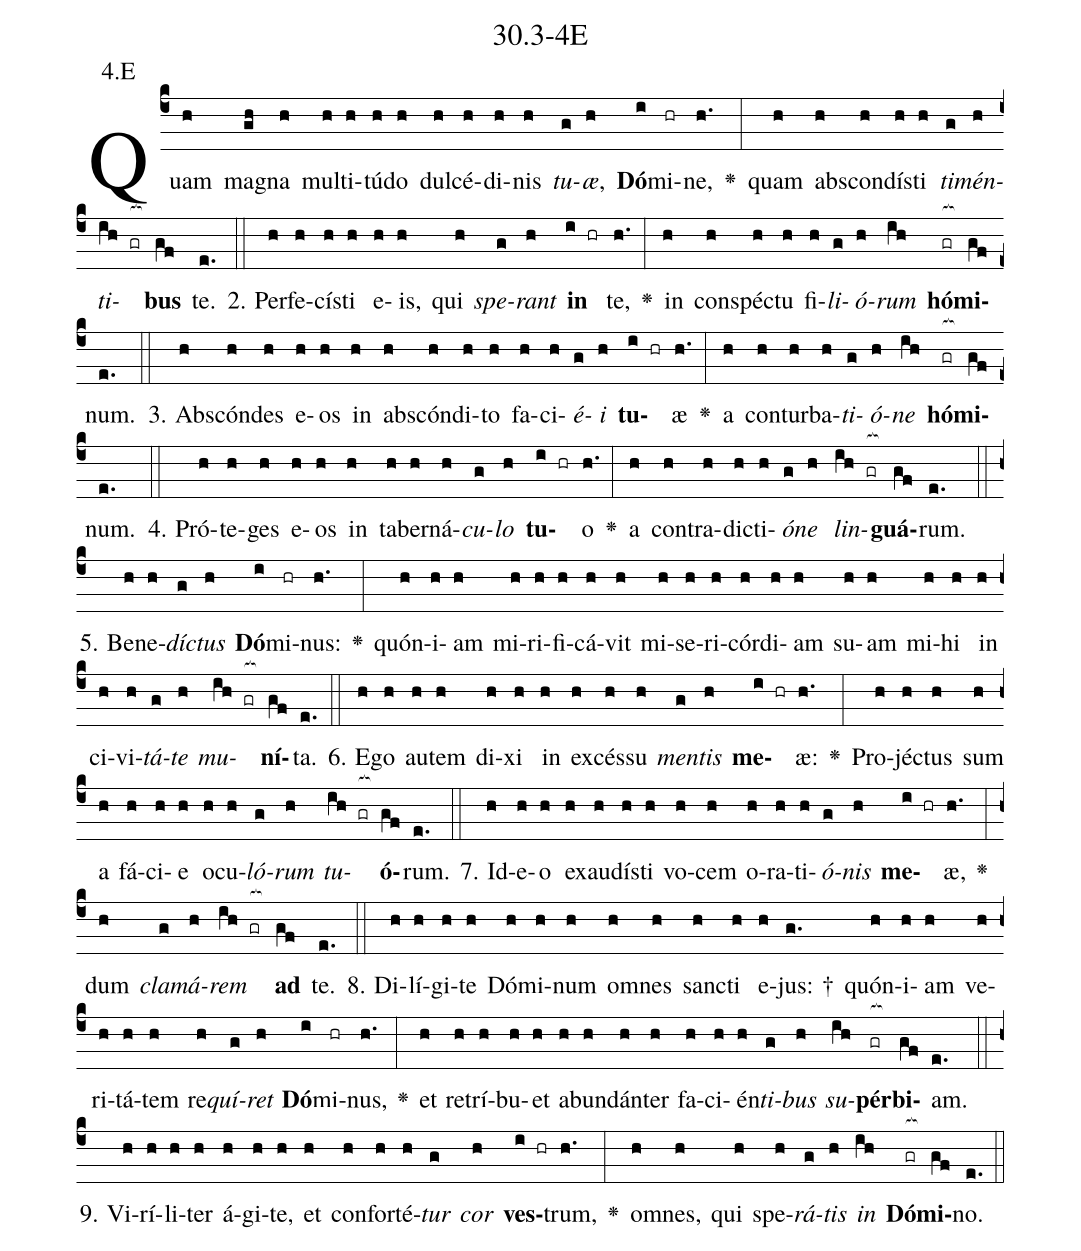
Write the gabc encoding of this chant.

name: 30.3-4E;
annotation: 4.E;
%%
(c4)Quam(h) ma(gh)gna(h) mul(h)ti(h)tú(h)do(h) dul(h)cé(h)di(h)nis(h) <i>tu</i>(g)<i>æ</i>,(h) <b>Dó</b>(i)mi(hr)ne,(h.) <v>\greheightstar</v>(:) quam(h) abs(h)con(h)dís(h)ti(h) <i>ti</i>(g)<i>mén</i>(h)<i>ti</i>(ih gr[ocb:1{])<b>bus</b>(gf[ocb:0}]) te.(e.) (::)
2. Per(h)fe(h)cís(h)ti(h) e(h)is,(h) qui(h) <i>spe</i>(g)<i>rant</i>(h) <b>in</b>(i hr) te,(h.) <v>\greheightstar</v>(:) in(h) con(h)spéc(h)tu(h) fi(h)<i>li</i>(g)<i>ó</i>(h)<i>rum</i>(ih) <b>hó</b>(gr[ocb:1{])<b>mi</b>(gf[ocb:0}])num.(e.) (::)
3. Abs(h)cón(h)des(h) e(h)os(h) in(h) abs(h)cón(h)di(h)to(h) fa(h)ci(h)<i>é</i>(g)<i>i</i>(h) <b>tu</b>(i hr)æ(h.) <v>\greheightstar</v>(:) a(h) con(h)tur(h)ba(h)<i>ti</i>(g)<i>ó</i>(h)<i>ne</i>(ih) <b>hó</b>(gr[ocb:1{])<b>mi</b>(gf[ocb:0}])num.(e.) (::)
4. Pró(h)te(h)ges(h) e(h)os(h) in(h) ta(h)ber(h)ná(h)<i>cu</i>(g)<i>lo</i>(h) <b>tu</b>(i hr)o(h.) <v>\greheightstar</v>(:) a(h) con(h)tra(h)dic(h)ti(h)<i>ó</i>(g)<i>ne</i>(h) <i>lin</i>(ih gr[ocb:1{])<b>guá</b>(gf[ocb:0}])rum.(e.) (::)
5. Be(h)ne(h)<i>díc</i>(g)<i>tus</i>(h) <b>Dó</b>(i)mi(hr)nus:(h.) <v>\greheightstar</v>(:) quón(h)i(h)am(h) mi(h)ri(h)fi(h)cá(h)vit(h) mi(h)se(h)ri(h)cór(h)di(h)am(h) su(h)am(h) mi(h)hi(h) in(h) ci(h)vi(h)<i>tá</i>(g)<i>te</i>(h) <i>mu</i>(ih gr[ocb:1{])<b>ní</b>(gf[ocb:0}])ta.(e.) (::)
6. E(h)go(h) au(h)tem(h) di(h)xi(h) in(h) ex(h)cés(h)su(h) <i>men</i>(g)<i>tis</i>(h) <b>me</b>(i hr)æ:(h.) <v>\greheightstar</v>(:) Pro(h)jéc(h)tus(h) sum(h) a(h) fá(h)ci(h)e(h) o(h)cu(h)<i>ló</i>(g)<i>rum</i>(h) <i>tu</i>(ih gr[ocb:1{])<b>ó</b>(gf[ocb:0}])rum.(e.) (::)
7. Id(h)e(h)o(h) ex(h)au(h)dís(h)ti(h) vo(h)cem(h) o(h)ra(h)ti(h)<i>ó</i>(g)<i>nis</i>(h) <b>me</b>(i hr)æ,(h.) <v>\greheightstar</v>(:) dum(h) <i>cla</i>(g)<i>má</i>(h)<i>rem</i>(ih gr[ocb:1{]) <b>ad</b>(gf[ocb:0}]) te.(e.) (::)
8. Di(h)lí(h)gi(h)te(h) Dó(h)mi(h)num(h) om(h)nes(h) sanc(h)ti(h) e(h)jus: †(g.) quón(h)i(h)am(h) ve(h)ri(h)tá(h)tem(h) re(h)<i>quí</i>(g)<i>ret</i>(h) <b>Dó</b>(i)mi(hr)nus,(h.) <v>\greheightstar</v>(:) et(h) re(h)trí(h)bu(h)et(h) ab(h)un(h)dán(h)ter(h) fa(h)ci(h)én(h)<i>ti</i>(g)<i>bus</i>(h) <i>su</i>(ih)<b>pér</b>(gr[ocb:1{])<b>bi</b>(gf[ocb:0}])am.(e.) (::)
9. Vi(h)rí(h)li(h)ter(h) á(h)gi(h)te,(h) et(h) con(h)for(h)té(h)<i>tur</i>(g) <i>cor</i>(h) <b>ves</b>(i hr)trum,(h.) <v>\greheightstar</v>(:) om(h)nes,(h) qui(h) spe(h)<i>rá</i>(g)<i>tis</i>(h) <i>in</i>(ih) <b>Dó</b>(gr[ocb:1{])<b>mi</b>(gf[ocb:0}])no.(e.) (::)
